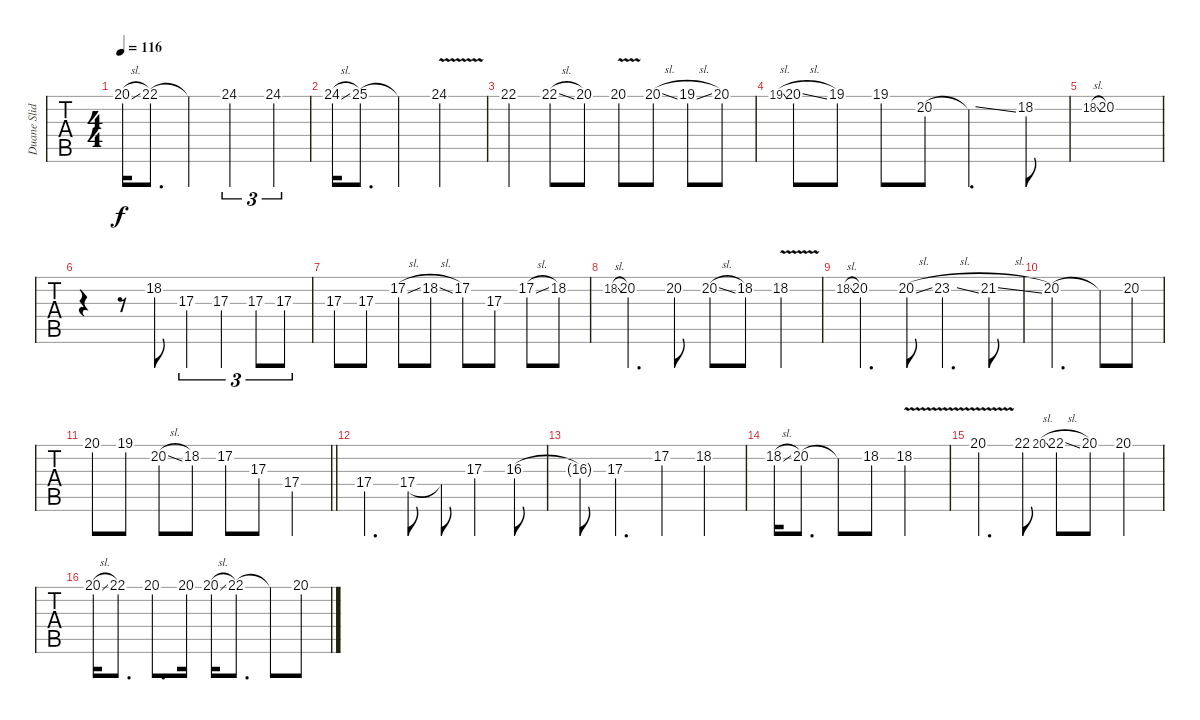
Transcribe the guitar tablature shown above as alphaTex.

\track ("Duane Slide (Tr. 5B)" "Duane Slid") {instrument overdrivenguitar}
\staff {tabs}
\tuning (E4 B3 G3 D3 A2 E2) {hide}
\ts (4 4)
\tempo 116
\clef g2
\ks c
20.1{sl}.16{dy f} 22.1.8{d} 22.1{t}.4 24.1.2{tu (3 2)} 24.1.4{tu (3 2)} |
24.1{sl}.16 25.1.8{d} 25.1{t}.4 24.1{v}.2 |
22.1.4 22.1{sl}.8 20.1.8 20.1{v}.8 20.1{sl}.8 19.1{sl}.8 20.1.8 |
19.1{sl}.8{gr onbeat} 20.1{sl}.8 19.1.8 19.1.8 20.2.8 20.2{ss t}.4{d} 18.2.8 |
18.2{sl}.8{gr onbeat} 20.2.1 |
r.4 r.8 18.2.8 17.3.4{tu (3 2)} 17.3.4{tu (3 2)} 17.3.8{tu (3 2)} 17.3.8{tu (3 2)} |
17.3.8 17.3.8 17.2{sl}.8 18.2{sl}.8 17.2.8 17.3.8 17.2{sl}.8 18.2.8 |
18.2{sl}.8{gr onbeat} 20.2.4{d} 20.2.8 20.2{sl}.8 18.2.8 18.2{v}.4 |
18.2{sl}.8{gr onbeat} 20.2.4{d} 20.2{sl}.8 23.2{sl}.4{d} 21.2{sl}.8 |
20.2.2{d} 20.2{t}.8 20.2.8 |
\barLineRight lightlight
20.1.8 19.1.8 20.2{sl}.8 18.2.8 17.2.8 17.3.8 17.4.4 |
17.4.4{d} 17.4.8 17.4{t}.8 17.3.4 16.3.8 |
16.3{t}.8 17.3.4{d} 17.2.4 18.2.4 |
18.2{sl}.16 20.2.8{d} 20.2{t}.8 18.2.8 18.2{v}.2 |
20.1{v}.4{d} 22.1.8 20.1{sl}.8{gr onbeat} 22.1{sl}.8 20.1.8 20.1.4 |
20.1{sl}.16 22.1.8{d} 20.1.8{d} 20.1.16 20.1{sl}.16 22.1.8{d} 22.1{t}.8 20.1.8
